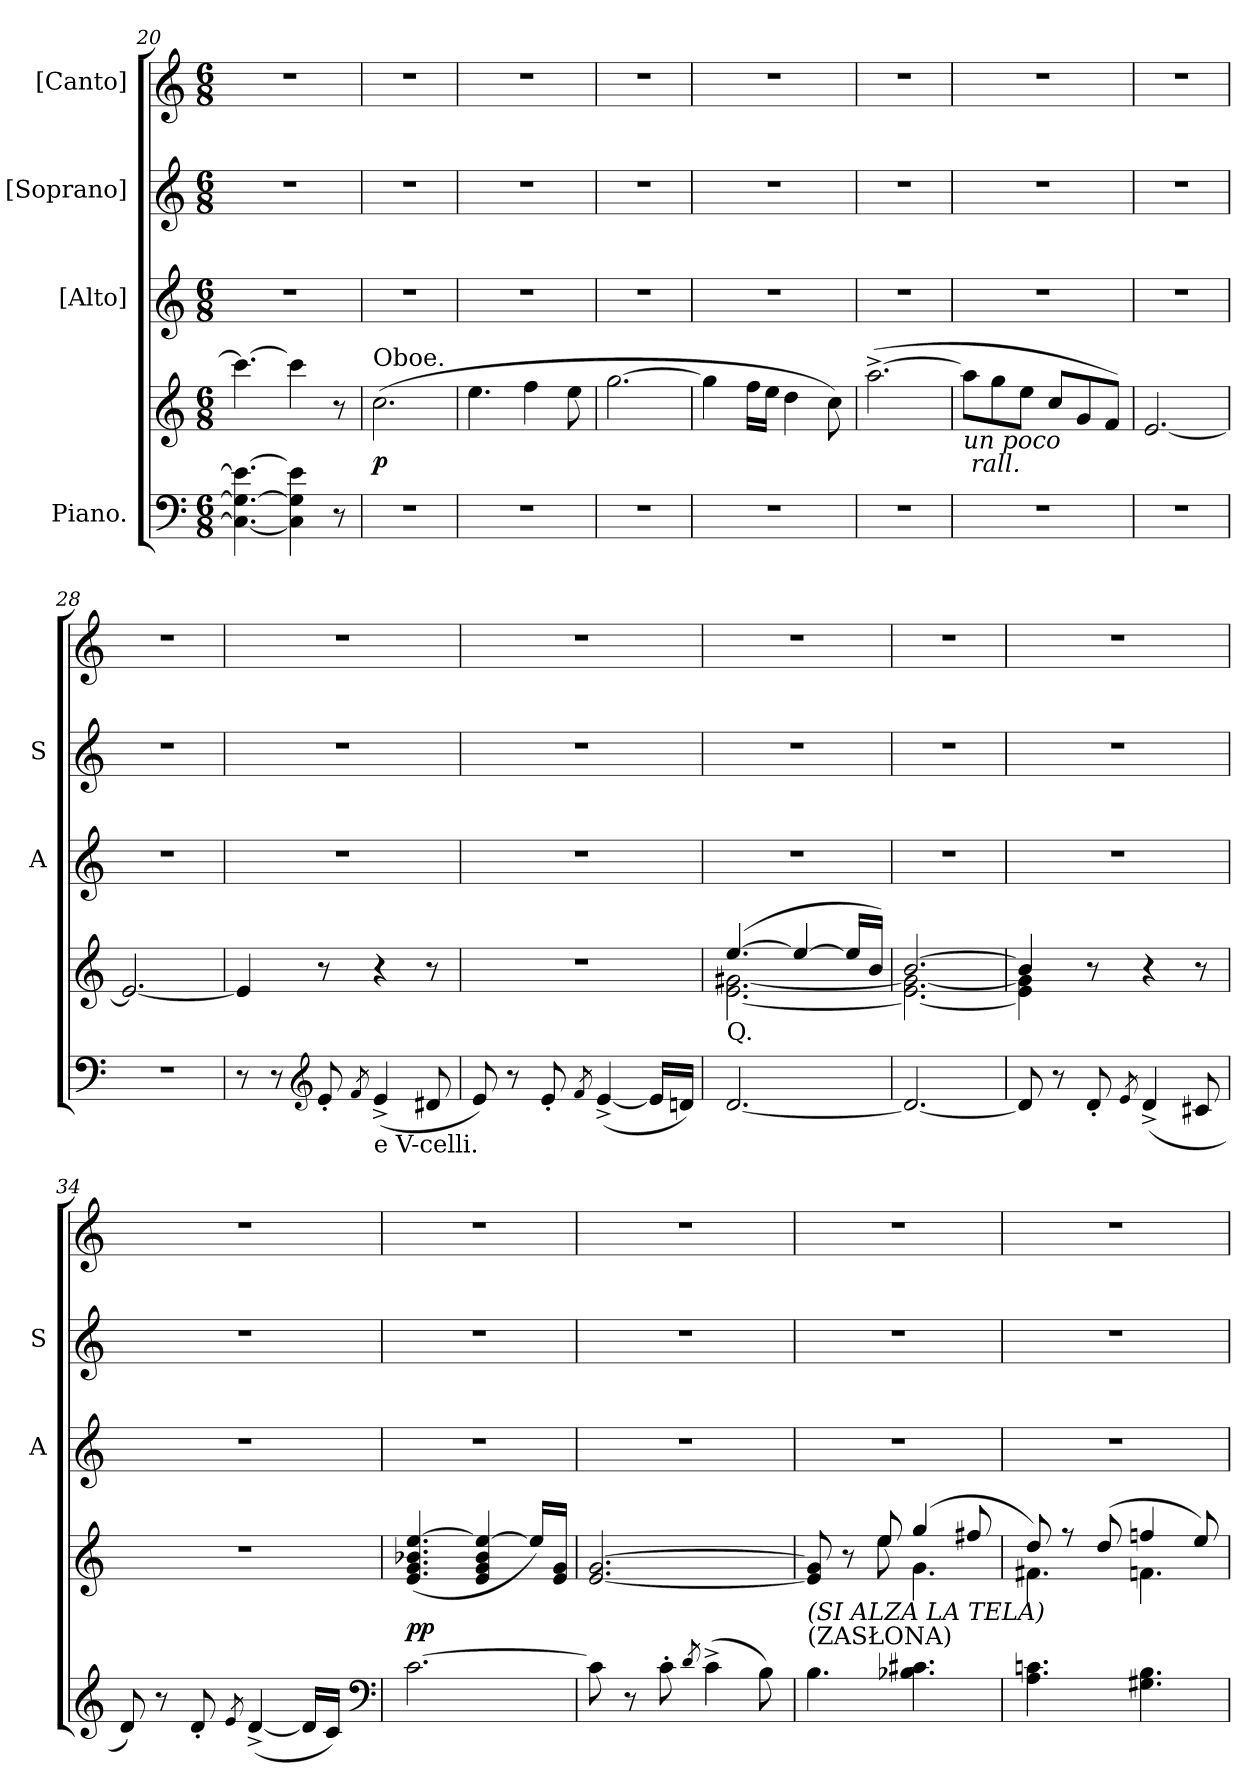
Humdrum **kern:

**kern	**kern	**dynam	**kern	**kern	**kern
*part4	*part4	*part4	*part3	*part2	*part1
*staff5	*staff4	*staff4/5	*staff3	*staff2	*staff1
*I"Piano.	*	*	*I"[Alto]	*I"[Soprano]	*I"[Canto]
*	*	*	*I'A	*I'S	*
*clefF4	*clefG2	*	*clefG2	*clefG2	*clefG2
*k[]	*k[]	*	*k[]	*k[]	*k[]
*C:	*C:	*	*C:	*C:	*C:
*M6/8	*M6/8	*	*M6/8	*M6/8	*M6/8
=20	=20	=20	=20	=20	=20
4.C_\ 4.G_\ 4.e_\	4.ccc\_	.	2.r	2.r	2.r
4C]\ 4G]\ 4e]\	4ccc\]	.	.	.	.
8r	8r	.	.	.	.
=21	=21	=21	=21	=21	=21
!	!LO:TX:a:t=Oboe.	!	!	!	!
2.r	(2.cc\	p	2.r	2.r	2.r
=22	=22	=22	=22	=22	=22
2.r	4.ee\	.	2.r	2.r	2.r
.	4ff\	.	.	.	.
.	8ee\	.	.	.	.
=23	=23	=23	=23	=23	=23
2.r	[2.gg\	.	2.r	2.r	2.r
=24	=24	=24	=24	=24	=24
2.r	4gg\]	.	2.r	2.r	2.r
.	16ff\LL	.	.	.	.
.	16ee\JJ	.	.	.	.
.	4dd\	.	.	.	.
.	8cc\)	.	.	.	.
=25	=25	=25	=25	=25	=25
2.r	([2.aa^\	.	2.r	2.r	2.r
=26	=26	=26	=26	=26	=26
!	!LO:TX:b:i:t=un poco\n rall.	!	!	!	!
2.r	8aa\L]	.	2.r	2.r	2.r
.	8gg\	.	.	.	.
.	8ee\J	.	.	.	.
.	8cc/L	.	.	.	.
.	8g/	.	.	.	.
.	8f/J)	.	.	.	.
=27	=27	=27	=27	=27	=27
2.r	[2.e/	.	2.r	2.r	2.r
=28	=28	=28	=28	=28	=28
2.r	2.e/_	.	2.r	2.r	2.r
=29	=29	=29	=29	=29	=29
8r	4e/]	.	2.r	2.r	2.r
8r	.	.	.	.	.
*clefG2	*	*	*	*	*
8e'/	8r	.	.	.	.
8qf/	.	.	.	.	.
!LO:TX:b:t=e V-celli.	!	!	!	!	!
(4e^/	4r	.	.	.	.
8d#X/	8r	.	.	.	.
=30	=30	=30	=30	=30	=30
8e/)	2.r	.	2.r	2.r	2.r
8r	.	.	.	.	.
8e'/	.	.	.	.	.
8qf/	.	.	.	.	.
([4e^/	.	.	.	.	.
16e/LL]	.	.	.	.	.
16dn/JJ)	.	.	.	.	.
=31	=31	=31	=31	=31	=31
*	*^	*	*	*	*
!	!LO:TX:b:t=Q.	!	!	!	!	!
[2.d/	([4.ee/	[2.e\ [2.g#X\	.	2.r	2.r	2.r
.	4ee/_	.	.	.	.	.
.	16ee/LL]	.	.	.	.	.
.	16b/JJ)	.	.	.	.	.
=32	=32	=32	=32	=32	=32	=32
2.d/_	[2.b/	2.e_\ 2.g#_\	.	2.r	2.r	2.r
=33	=33	=33	=33	=33	=33	=33
8d/]	4b/]	4e]\ 4g#]\	.	2.r	2.r	2.r
8r	.	.	.	.	.	.
8d'/	8r	2ryy	.	.	.	.
8qe/	.	.	.	.	.	.
(4d^/	4r	.	.	.	.	.
8c#X/	8r	.	.	.	.	.
*	*v	*v	*	*	*	*
=34	=34	=34	=34	=34	=34
8d/)	2.r	.	2.r	2.r	2.r
8r	.	.	.	.	.
8d'/	.	.	.	.	.
8qe/	.	.	.	.	.
([4d^/	.	.	.	.	.
16d/LL]	.	.	.	.	.
16c/JJ)	.	.	.	.	.
*clefF4	*	*	*	*	*
=35	=35	=35	=35	=35	=35
[2.c\	(>4.e/ 4.g/ 4.b-X/ [4.ee/	pp	2.r	2.r	2.r
.	4e/ 4g/ 4b-/ 4ee_/	.	.	.	.
.	16ee/LL])	.	.	.	.
.	16e/ 16g/JJ	.	.	.	.
=36	=36	=36	=36	=36	=36
8c\]	[2.e/ [2.g/	.	2.r	2.r	2.r
8r	.	.	.	.	.
8c'\	.	.	.	.	.
8qd/	.	.	.	.	.
(4c^\	.	.	.	.	.
8B\)	.	.	.	.	.
=37	=37	=37	=37	=37	=37
*	*^	*	*	*	*
!	!LO:TX:b:i:t=(SI ALZA LA TELA)	!	!	!	!	!
!	!LO:TX:b:t=(ZASŁONA)	!	!	!	!	!
4.B\	8e]/ 8g]/	4ryy	.	2.r	2.r	2.r
.	8r	.	.	.	.	.
.	8ee/	8ee\	.	.	.	.
4.B-X\ 4.c#X\	(4gg/	4.g\	.	.	.	.
.	8ff#X/	.	.	.	.	.
=38	=38	=38	=38	=38	=38	=38
4.A\ 4.cn\	8dd/)	4.f#X\	.	2.r	2.r	2.r
.	8rff	.	.	.	.	.
.	(8dd/	.	.	.	.	.
4.G#X\ 4.B\	4ffn/	4.fn\	.	.	.	.
.	8ee/)	.	.	.	.	.
*	*v	*v	*	*	*	*
=	=	=	=	=	=
*-	*-	*-	*-	*-	*-
